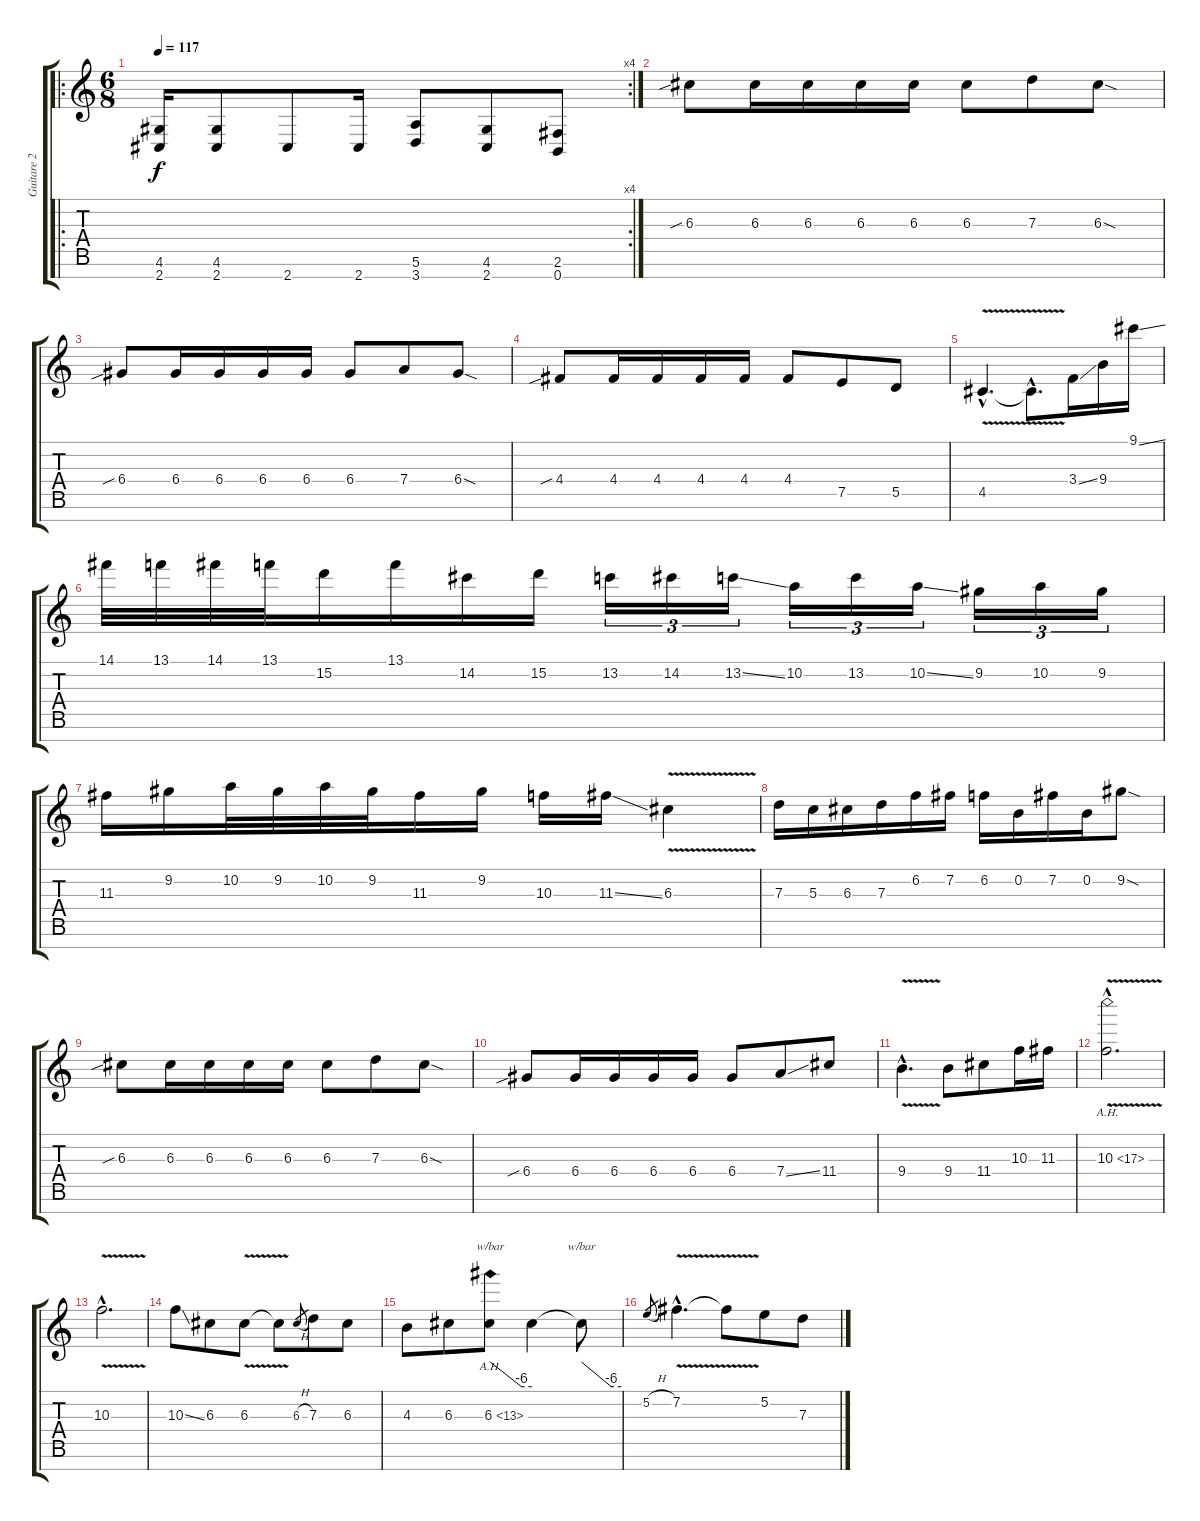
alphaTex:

\track ("Guitare 2" "Guitare 2") {instrument distortionguitar}
\staff {score tabs}
\tuning (E4 B3 G3 D3 A2 E2 B1) {hide}
\ro
\rc 4
\ts (6 8)
\tempo 117
\clef g2
\ks c
(4.6 2.7).16{dy f} (4.6 2.7).8 2.7.8 2.7.16 (5.6 3.7).8 (4.6 2.7).8 (2.6 0.7).8 |
6.3{sib}.8 6.3.16 6.3.16 6.3.16 6.3.16 6.3.8 7.3.8 6.3{sod}.8 |
6.4{sib}.8 6.4.16 6.4.16 6.4.16 6.4.16 6.4.8 7.4.8 6.4{sod}.8 |
4.4{sib}.8 4.4.16 4.4.16 4.4.16 4.4.16 4.4.8 7.5.8 5.5.8 |
4.5{v hac}.4{d} 4.5{hac t}.8{d} 3.4{ss}.16 9.4.16 9.1{ss}.16 |
14.1.32 13.1.32 14.1.32 13.1.32 15.2.16 13.1.16 14.2.16 15.2.16 13.2.16{tu (3 2)} 14.2.16{tu (3 2)} 13.2{ss}.16{tu (3 2)} 10.2.16{tu (3 2)} 13.2.16{tu (3 2)} 10.2{ss}.16{tu (3 2)} 9.2.16{tu (3 2)} 10.2.16{tu (3 2)} 9.2.16{tu (3 2)} |
11.3.16 9.2.16 10.2.32 9.2.32 10.2.32 9.2.32 11.3.16 9.2.16 10.3.16 11.3{ss}.16 6.3{v}.4 |
7.3.16 5.3.16 6.3.16 7.3.16 6.2.16 7.2.16 6.2.16 0.2.16 7.2.16 0.2.16 9.2{sod}.8 |
6.3{sib}.8 6.3.16 6.3.16 6.3.16 6.3.16 6.3.8 7.3.8 6.3{sod}.8 |
6.4{sib}.8 6.4.16 6.4.16 6.4.16 6.4.16 6.4.8 7.4{ss}.8 11.4.8 |
9.4{v hac}.4{d} 9.4.8 11.4.8 10.3.16 11.3.16 |
10.3{ah 7 v hac}.2{d} |
10.3{v hac}.2{d} |
10.3{ss}.8 6.3.8 6.3{v}.8 6.3{t}.8 6.3{h}.8{gr} 7.3.8 6.3.8 |
4.3.8 6.3.8 6.3{ah 7}.8{tbe (custom default 0 0 45 -24 60 -24)} 6.3{t}.4 6.3{t}.8{tbe (custom default 0 0 45 -24 60 -24)} |
5.2{h}.8{gr} 7.2{v hac}.4{d} 7.2{t}.8 5.2.8 7.3.8
